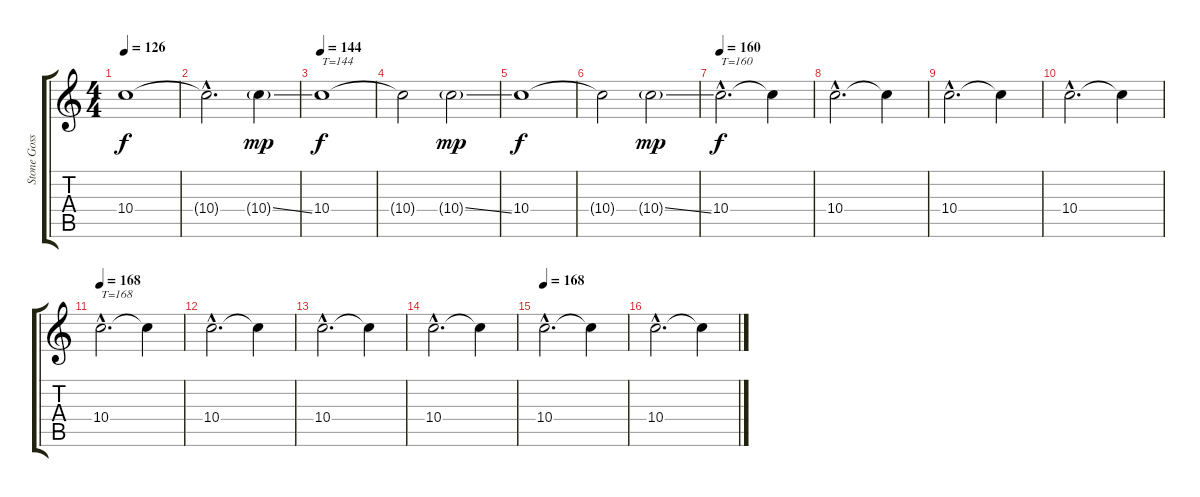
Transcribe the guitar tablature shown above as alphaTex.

\track ("Stone Gossard" "Stone Goss") {instrument electricguitarclean}
\staff {score tabs}
\tuning (E4 B3 G3 D3 A2 E2) {hide}
\ts (4 4)
\tempo 126
\clef g2
\ks c
10.4.1{dy f} |
10.4{hac t}.2{d} 10.4{ss g}.4{dy mp} |
\tempo 144
10.4.1{txt "T=144" dy f} |
10.4{t}.2 10.4{ss g}.2{dy mp} |
10.4.1{dy f} |
10.4{t}.2 10.4{ss g}.2{dy mp} |
\tempo 160
10.4{hac}.2{d txt "T=160" dy f} 10.4{t}.4 |
10.4{hac}.2{d} 10.4{t}.4 |
10.4{hac}.2{d} 10.4{t}.4 |
10.4{hac}.2{d} 10.4{t}.4 |
\tempo 168
10.4{hac}.2{d txt "T=168"} 10.4{t}.4 |
10.4{hac}.2{d} 10.4{t}.4 |
10.4{hac}.2{d} 10.4{t}.4 |
10.4{hac}.2{d} 10.4{t}.4 |
\tempo 168
10.4{hac}.2{d} 10.4{t}.4 |
10.4{hac}.2{d} 10.4{t}.4
